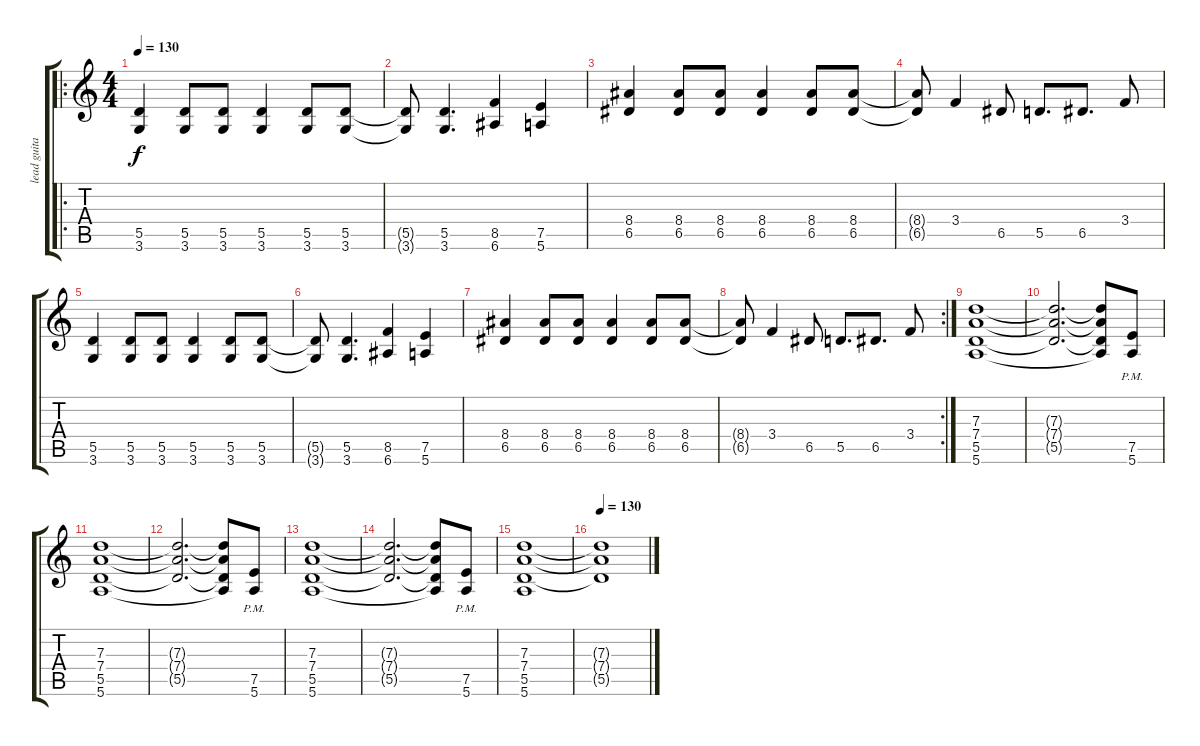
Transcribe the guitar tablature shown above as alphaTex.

\track ("lead guitar " "lead guita") {instrument distortionguitar}
\staff {score tabs}
\tuning (E4 B3 G3 D3 A2 E2) {hide}
\ro
\ts (4 4)
\tempo 130
\clef g2
\ks c
(5.5 3.6).4{dy f} (5.5 3.6).8 (5.5 3.6).8 (5.5 3.6).4 (5.5 3.6).8 (5.5 3.6).8 |
(5.5{t} 3.6{t}).8 (5.5 3.6).4{d} (8.5 6.6).4 (7.5 5.6).4 |
(8.4 6.5).4 (8.4 6.5).8 (8.4 6.5).8 (8.4 6.5).4 (8.4 6.5).8 (8.4 6.5).8 |
(8.4{t} 6.5{t}).8 3.4.4 6.5.8 5.5.8{d} 6.5.8{d} 3.4.8 |
(5.5 3.6).4 (5.5 3.6).8 (5.5 3.6).8 (5.5 3.6).4 (5.5 3.6).8 (5.5 3.6).8 |
(5.5{t} 3.6{t}).8 (5.5 3.6).4{d} (8.5 6.6).4 (7.5 5.6).4 |
(8.4 6.5).4 (8.4 6.5).8 (8.4 6.5).8 (8.4 6.5).4 (8.4 6.5).8 (8.4 6.5).8 |
\rc 2
(8.4{t} 6.5{t}).8 3.4.4 6.5.8 5.5.8{d} 6.5.8{d} 3.4.8 |
(7.3 7.4 5.5 5.6).1{instrument distortionguitar} |
(7.3{t} 7.4{t} 5.5{t}).2{d} (7.3{t} 7.4{t} 5.5{t} 5.6{t}).8 (7.5 5.6{pm}).8 |
(7.3 7.4 5.5 5.6).1 |
(7.3{t} 7.4{t} 5.5{t}).2{d} (7.3{t} 7.4{t} 5.5{t} 5.6{t}).8 (7.5 5.6{pm}).8 |
(7.3 7.4 5.5 5.6).1 |
(7.3{t} 7.4{t} 5.5{t}).2{d} (7.3{t} 7.4{t} 5.5{t} 5.6{t}).8 (7.5 5.6{pm}).8 |
(7.3 7.4 5.5 5.6).1 |
\tempo 130
(7.3{t} 7.4{t} 5.5{t}).1
